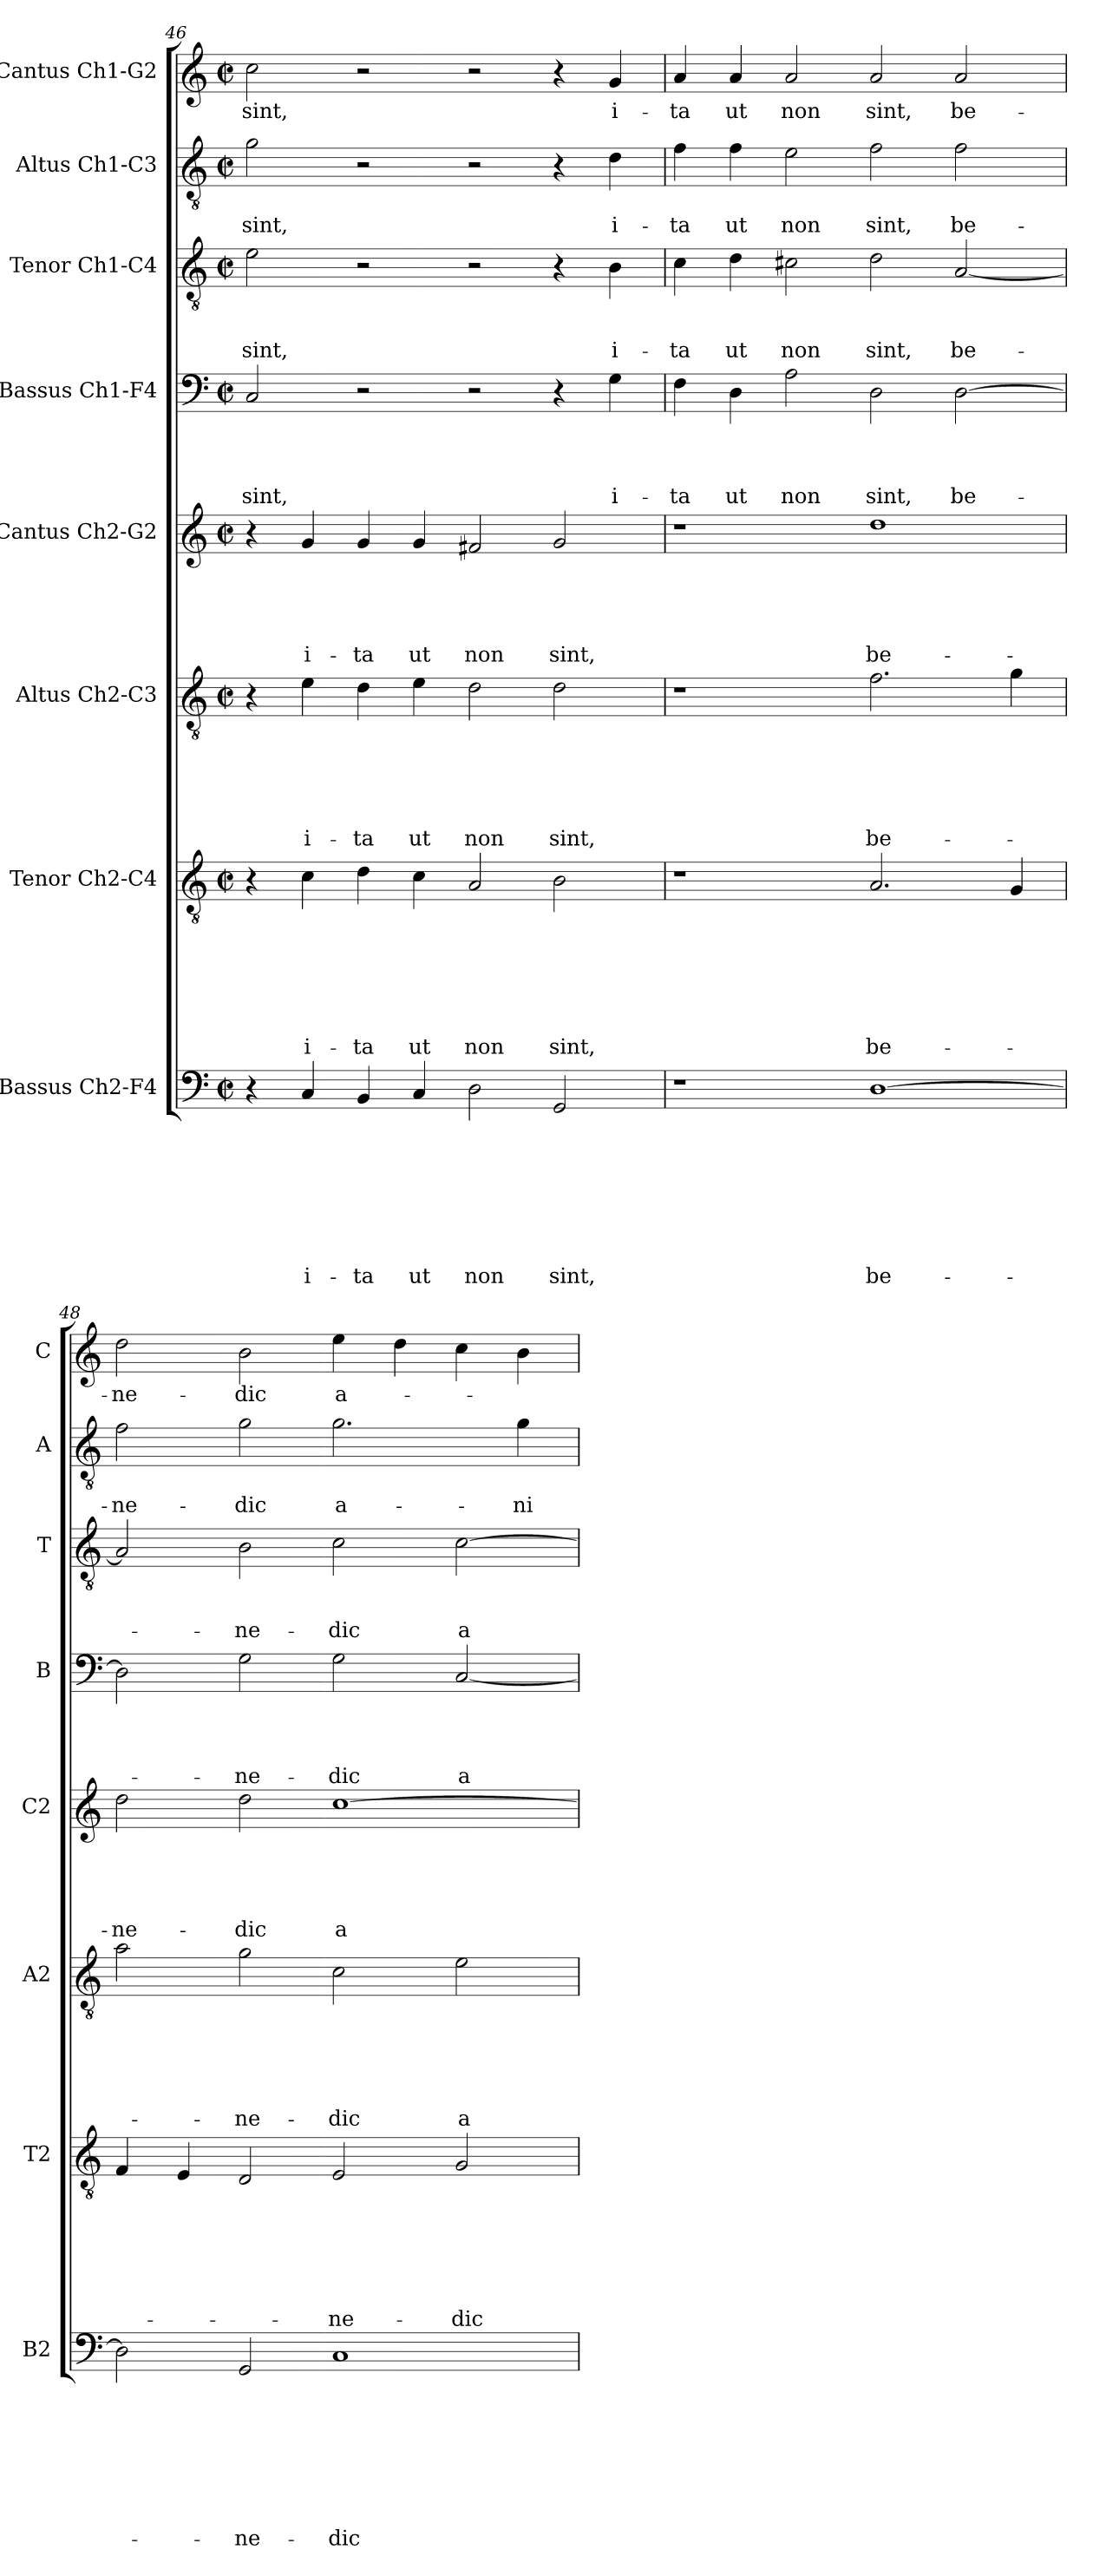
**kern	**text	**text	**text	**text	**text	**text	**text	**text	**kern	**text	**text	**text	**text	**text	**text	**text	**kern	**text	**text	**text	**text	**text	**text	**kern	**text	**text	**text	**text	**text	**kern	**text	**text	**text	**text	**kern	**text	**text	**text	**kern	**text	**text	**kern	**text
*part8	*part8	*part8	*part8	*part8	*part8	*part8	*part8	*part8	*part7	*part7	*part7	*part7	*part7	*part7	*part7	*part7	*part6	*part6	*part6	*part6	*part6	*part6	*part6	*part5	*part5	*part5	*part5	*part5	*part5	*part4	*part4	*part4	*part4	*part4	*part3	*part3	*part3	*part3	*part2	*part2	*part2	*part1	*part1
*staff8	*staff8	*staff8	*staff8	*staff8	*staff8	*staff8	*staff8	*staff8	*staff7	*staff7	*staff7	*staff7	*staff7	*staff7	*staff7	*staff7	*staff6	*staff6	*staff6	*staff6	*staff6	*staff6	*staff6	*staff5	*staff5	*staff5	*staff5	*staff5	*staff5	*staff4	*staff4	*staff4	*staff4	*staff4	*staff3	*staff3	*staff3	*staff3	*staff2	*staff2	*staff2	*staff1	*staff1
*I"Bassus Ch2-F4	*	*	*	*	*	*	*	*	*I"Tenor Ch2-C4	*	*	*	*	*	*	*	*I"Altus Ch2-C3	*	*	*	*	*	*	*I"Cantus Ch2-G2	*	*	*	*	*	*I"Bassus Ch1-F4	*	*	*	*	*I"Tenor Ch1-C4	*	*	*	*I"Altus Ch1-C3	*	*	*I"Cantus Ch1-G2	*
*I'B2	*	*	*	*	*	*	*	*	*I'T2	*	*	*	*	*	*	*	*I'A2	*	*	*	*	*	*	*I'C2	*	*	*	*	*	*I'B	*	*	*	*	*I'T	*	*	*	*I'A	*	*	*I'C	*
*clefF4	*	*	*	*	*	*	*	*	*clefGv2	*	*	*	*	*	*	*	*clefGv2	*	*	*	*	*	*	*clefG2	*	*	*	*	*	*clefF4	*	*	*	*	*clefGv2	*	*	*	*clefGv2	*	*	*clefG2	*
*k[]	*	*	*	*	*	*	*	*	*k[]	*	*	*	*	*	*	*	*k[]	*	*	*	*	*	*	*k[]	*	*	*	*	*	*k[]	*	*	*	*	*k[]	*	*	*	*k[]	*	*	*k[]	*
*C:	*	*	*	*	*	*	*	*	*C:	*	*	*	*	*	*	*	*C:	*	*	*	*	*	*	*C:	*	*	*	*	*	*C:	*	*	*	*	*C:	*	*	*	*C:	*	*	*C:	*
*M2/2	*	*	*	*	*	*	*	*	*M2/2	*	*	*	*	*	*	*	*M2/2	*	*	*	*	*	*	*M2/2	*	*	*	*	*	*M2/2	*	*	*	*	*M2/2	*	*	*	*M2/2	*	*	*M2/2	*
*met(c|)	*	*	*	*	*	*	*	*	*met(c|)	*	*	*	*	*	*	*	*met(c|)	*	*	*	*	*	*	*met(c|)	*	*	*	*	*	*met(c|)	*	*	*	*	*met(c|)	*	*	*	*met(c|)	*	*	*met(c|)	*
=46	=46	=46	=46	=46	=46	=46	=46	=46	=46	=46	=46	=46	=46	=46	=46	=46	=46	=46	=46	=46	=46	=46	=46	=46	=46	=46	=46	=46	=46	=46	=46	=46	=46	=46	=46	=46	=46	=46	=46	=46	=46	=46	=46
!	!	!	!	!	!	!	!	!	!	!	!	!	!	!	!	!	!	!	!	!	!	!	!	!	!	!	!	!	!	!	!	!	!	!LO:LY:b	!	!	!	!LO:LY:b	!	!	!LO:LY:b	!	!LO:LY:b
4r	.	.	.	.	.	.	.	.	4r	.	.	.	.	.	.	.	4r	.	.	.	.	.	.	4r	.	.	.	.	.	2C/	.	.	.	sint,	2e\	.	.	sint,	2g\	.	sint,	2cc\	sint,
!	!	!	!	!	!	!	!	!LO:LY:b	!	!	!	!	!	!	!	!LO:LY:b	!	!	!	!	!	!	!LO:LY:b	!	!	!	!	!	!LO:LY:b	!	!	!	!	!	!	!	!	!	!	!	!	!	!
4C/	.	.	.	.	.	.	.	i-	4c\	.	.	.	.	.	.	i-	4e\	.	.	.	.	.	i-	4g/	.	.	.	.	i-	.	.	.	.	.	.	.	.	.	.	.	.	.	.
!	!	!	!	!	!	!	!	!LO:LY:b	!	!	!	!	!	!	!	!LO:LY:b	!	!	!	!	!	!	!LO:LY:b	!	!	!	!	!	!LO:LY:b	!	!	!	!	!	!	!	!	!	!	!	!	!	!
4BB/	.	.	.	.	.	.	.	-ta	4d\	.	.	.	.	.	.	-ta	4d\	.	.	.	.	.	-ta	4g/	.	.	.	.	-ta	2r	.	.	.	.	2r	.	.	.	2r	.	.	2r	.
!	!	!	!	!	!	!	!	!LO:LY:b	!	!	!	!	!	!	!	!LO:LY:b	!	!	!	!	!	!	!LO:LY:b	!	!	!	!	!	!LO:LY:b	!	!	!	!	!	!	!	!	!	!	!	!	!	!
4C/	.	.	.	.	.	.	.	ut	4c\	.	.	.	.	.	.	ut	4e\	.	.	.	.	.	ut	4g/	.	.	.	.	ut	.	.	.	.	.	.	.	.	.	.	.	.	.	.
!	!	!	!	!	!	!	!	!LO:LY:b	!	!	!	!	!	!	!	!LO:LY:b	!	!	!	!	!	!	!LO:LY:b	!	!	!	!	!	!LO:LY:b	!	!	!	!	!	!	!	!	!	!	!	!	!	!
2D\	.	.	.	.	.	.	.	non	2A/	.	.	.	.	.	.	non	2d\	.	.	.	.	.	non	2f#X/	.	.	.	.	non	2r	.	.	.	.	2r	.	.	.	2r	.	.	2r	.
!	!	!	!	!	!	!	!	!LO:LY:b	!	!	!	!	!	!	!	!LO:LY:b	!	!	!	!	!	!	!LO:LY:b	!	!	!	!	!	!LO:LY:b	!	!	!	!	!	!	!	!	!	!	!	!	!	!
2GG/	.	.	.	.	.	.	.	sint,	2B\	.	.	.	.	.	.	sint,	2d\	.	.	.	.	.	sint,	2g/	.	.	.	.	sint,	4r	.	.	.	.	4r	.	.	.	4r	.	.	4r	.
!	!	!	!	!	!	!	!	!	!	!	!	!	!	!	!	!	!	!	!	!	!	!	!	!	!	!	!	!	!	!	!	!	!	!LO:LY:b	!	!	!	!LO:LY:b	!	!	!LO:LY:b	!	!LO:LY:b
.	.	.	.	.	.	.	.	.	.	.	.	.	.	.	.	.	.	.	.	.	.	.	.	.	.	.	.	.	.	4G\	.	.	.	i-	4B\	.	.	i-	4d\	.	i-	4g/	i-
=47	=47	=47	=47	=47	=47	=47	=47	=47	=47	=47	=47	=47	=47	=47	=47	=47	=47	=47	=47	=47	=47	=47	=47	=47	=47	=47	=47	=47	=47	=47	=47	=47	=47	=47	=47	=47	=47	=47	=47	=47	=47	=47	=47
!	!	!	!	!	!	!	!	!	!	!	!	!	!	!	!	!	!	!	!	!	!	!	!	!	!	!	!	!	!	!	!	!	!	!LO:LY:b	!	!	!	!LO:LY:b	!	!	!LO:LY:b	!	!LO:LY:b
1r	.	.	.	.	.	.	.	.	1r	.	.	.	.	.	.	.	1r	.	.	.	.	.	.	1r	.	.	.	.	.	4F\	.	.	.	-ta	4c\	.	.	-ta	4f\	.	-ta	4a/	-ta
!	!	!	!	!	!	!	!	!	!	!	!	!	!	!	!	!	!	!	!	!	!	!	!	!	!	!	!	!	!	!	!	!	!	!LO:LY:b	!	!	!	!LO:LY:b	!	!	!LO:LY:b	!	!LO:LY:b
.	.	.	.	.	.	.	.	.	.	.	.	.	.	.	.	.	.	.	.	.	.	.	.	.	.	.	.	.	.	4D\	.	.	.	ut	4d\	.	.	ut	4f\	.	ut	4a/	ut
!	!	!	!	!	!	!	!	!	!	!	!	!	!	!	!	!	!	!	!	!	!	!	!	!	!	!	!	!	!	!	!	!	!	!LO:LY:b	!	!	!	!LO:LY:b	!	!	!LO:LY:b	!	!LO:LY:b
.	.	.	.	.	.	.	.	.	.	.	.	.	.	.	.	.	.	.	.	.	.	.	.	.	.	.	.	.	.	2A\	.	.	.	non	2c#X\	.	.	non	2e\	.	non	2a/	non
!	!	!	!	!	!	!	!	!LO:LY:b	!	!	!	!	!	!	!	!LO:LY:b	!	!	!	!	!	!	!LO:LY:b	!	!	!	!	!	!LO:LY:b	!	!	!	!	!LO:LY:b	!	!	!	!LO:LY:b	!	!	!LO:LY:b	!	!LO:LY:b
[1D	.	.	.	.	.	.	.	be-	2.A/	.	.	.	.	.	.	be-	2.f\	.	.	.	.	.	be-	1dd	.	.	.	.	be-	2D\	.	.	.	sint,	2d\	.	.	sint,	2f\	.	sint,	2a/	sint,
!	!	!	!	!	!	!	!	!	!	!	!	!	!	!	!	!	!	!	!	!	!	!	!	!	!	!	!	!	!	!	!	!	!	!LO:LY:b	!	!	!	!LO:LY:b	!	!	!LO:LY:b	!	!LO:LY:b
.	.	.	.	.	.	.	.	.	.	.	.	.	.	.	.	.	.	.	.	.	.	.	.	.	.	.	.	.	.	[2D\	.	.	.	be-	[2A/	.	.	be-	2f\	.	be-	2a/	be-
.	.	.	.	.	.	.	.	.	4G/	.	.	.	.	.	.	.	4g\	.	.	.	.	.	.	.	.	.	.	.	.	.	.	.	.	.	.	.	.	.	.	.	.	.	.
=48	=48	=48	=48	=48	=48	=48	=48	=48	=48	=48	=48	=48	=48	=48	=48	=48	=48	=48	=48	=48	=48	=48	=48	=48	=48	=48	=48	=48	=48	=48	=48	=48	=48	=48	=48	=48	=48	=48	=48	=48	=48	=48	=48
!	!	!	!	!	!	!	!	!	!	!	!	!	!	!	!	!	!	!	!	!	!	!	!	!	!	!	!	!	!LO:LY:b	!	!	!	!	!	!	!	!	!	!	!	!LO:LY:b	!	!LO:LY:b
2D\]	.	.	.	.	.	.	.	.	4F/	.	.	.	.	.	.	.	2a\	.	.	.	.	.	.	2dd\	.	.	.	.	-ne-	2D\]	.	.	.	.	2A/]	.	.	.	2f\	.	-ne-	2dd\	-ne-
.	.	.	.	.	.	.	.	.	4E/	.	.	.	.	.	.	.	.	.	.	.	.	.	.	.	.	.	.	.	.	.	.	.	.	.	.	.	.	.	.	.	.	.	.
!	!	!	!	!	!	!	!	!LO:LY:b	!	!	!	!	!	!	!	!	!	!	!	!	!	!	!LO:LY:b	!	!	!	!	!	!LO:LY:b	!	!	!	!	!LO:LY:b	!	!	!	!LO:LY:b	!	!	!LO:LY:b	!	!LO:LY:b
2GG/	.	.	.	.	.	.	.	-ne-	2D/	.	.	.	.	.	.	.	2g\	.	.	.	.	.	-ne-	2dd\	.	.	.	.	-dic	2G\	.	.	.	-ne-	2B\	.	.	-ne-	2g\	.	-dic	2b\	-dic
!	!	!	!	!	!	!	!	!LO:LY:b	!	!	!	!	!	!	!	!LO:LY:b	!	!	!	!	!	!	!LO:LY:b	!	!	!	!	!	!LO:LY:b	!	!	!	!	!LO:LY:b	!	!	!	!LO:LY:b	!	!	!LO:LY:b	!	!LO:LY:b
1C	.	.	.	.	.	.	.	-dic	2E/	.	.	.	.	.	.	-ne-	2c\	.	.	.	.	.	-dic	[1cc	.	.	.	.	a-	2G\	.	.	.	-dic	2c\	.	.	-dic	2.g\	.	a-	4ee\	a-
.	.	.	.	.	.	.	.	.	.	.	.	.	.	.	.	.	.	.	.	.	.	.	.	.	.	.	.	.	.	.	.	.	.	.	.	.	.	.	.	.	.	4dd\	.
!	!	!	!	!	!	!	!	!	!	!	!	!	!	!	!	!LO:LY:b	!	!	!	!	!	!	!LO:LY:b	!	!	!	!	!	!	!	!	!	!	!LO:LY:b	!	!	!	!LO:LY:b	!	!	!	!	!
.	.	.	.	.	.	.	.	.	2G/	.	.	.	.	.	.	-dic	2e\	.	.	.	.	.	a-	.	.	.	.	.	.	[2C/	.	.	.	a-	[2c\	.	.	a-	.	.	.	4cc\	.
!	!	!	!	!	!	!	!	!	!	!	!	!	!	!	!	!	!	!	!	!	!	!	!	!	!	!	!	!	!	!	!	!	!	!	!	!	!	!	!	!	!LO:LY:b	!	!
.	.	.	.	.	.	.	.	.	.	.	.	.	.	.	.	.	.	.	.	.	.	.	.	.	.	.	.	.	.	.	.	.	.	.	.	.	.	.	4g\	.	-ni-	4b\	.
=	=	=	=	=	=	=	=	=	=	=	=	=	=	=	=	=	=	=	=	=	=	=	=	=	=	=	=	=	=	=	=	=	=	=	=	=	=	=	=	=	=	=	=
*-	*-	*-	*-	*-	*-	*-	*-	*-	*-	*-	*-	*-	*-	*-	*-	*-	*-	*-	*-	*-	*-	*-	*-	*-	*-	*-	*-	*-	*-	*-	*-	*-	*-	*-	*-	*-	*-	*-	*-	*-	*-	*-	*-
